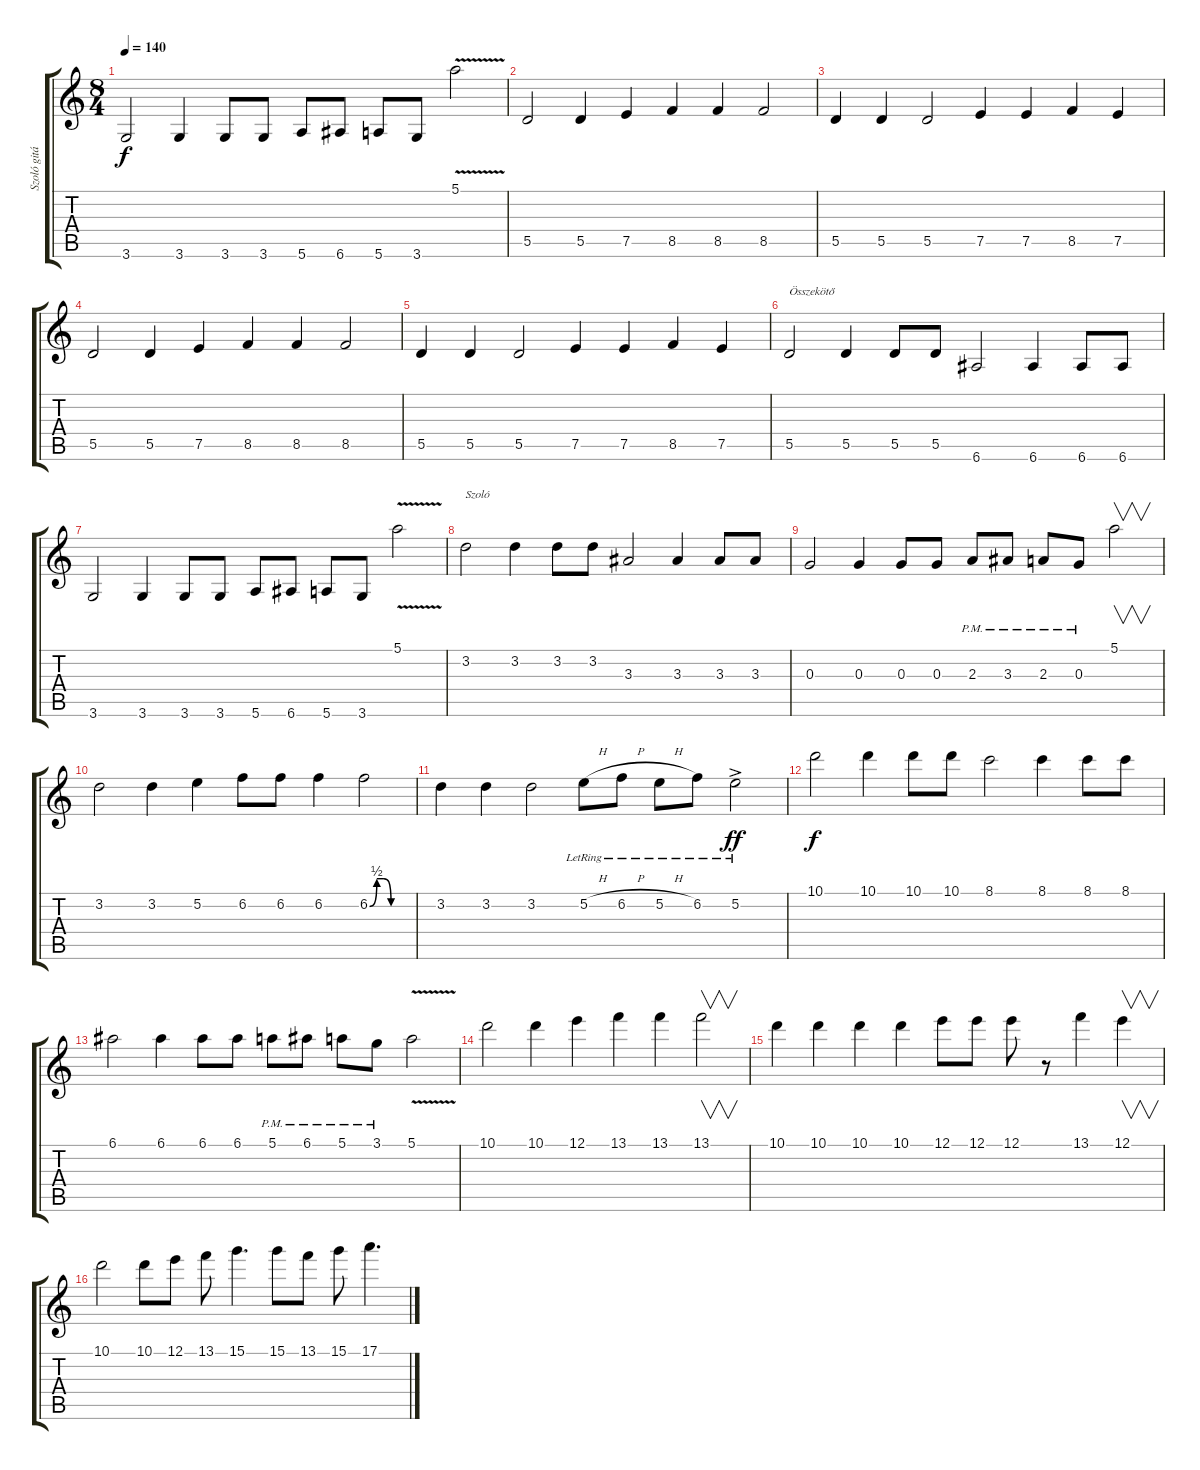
\track ("Szoló gitár" "Szoló gitá") {instrument overdrivenguitar}
\staff {score tabs}
\tuning (E4 B3 G3 D3 A2 E2) {hide}
\ts (8 4)
\tempo 140
\clef g2
\ks c
3.6.2{dy f} 3.6.4 3.6.8 3.6.8 5.6.8 6.6.8 5.6.8 3.6.8 5.1{v}.2 |
5.5.2 5.5.4 7.5.4 8.5.4 8.5.4 8.5.2 |
5.5.4 5.5.4 5.5.2 7.5.4 7.5.4 8.5.4 7.5.4 |
5.5.2 5.5.4 7.5.4 8.5.4 8.5.4 8.5.2 |
5.5.4 5.5.4 5.5.2 7.5.4 7.5.4 8.5.4 7.5.4 |
5.5.2{txt "Összekötő"} 5.5.4 5.5.8 5.5.8 6.6.2 6.6.4 6.6.8 6.6.8 |
3.6.2 3.6.4 3.6.8 3.6.8 5.6.8 6.6.8 5.6.8 3.6.8 5.1{v}.2 |
3.2.2{txt "Szoló"} 3.2.4 3.2.8 3.2.8 3.3.2 3.3.4 3.3.8 3.3.8 |
0.3.2 0.3.4 0.3.8 0.3.8 2.3{pm}.8 3.3{pm}.8 2.3{pm}.8 0.3{pm}.8 5.1.2{v} |
3.2.2 3.2.4 5.2.4 6.2.8 6.2.8 6.2.4 6.2{be (custom 0 0 10 2 20 2 30 0 60 0)}.2 |
3.2.4 3.2.4 3.2.2 5.2{h lr}.8 6.2{h lr}.8 5.2{h lr}.8 6.2{lr}.8 5.2{ac lr}.2{dy ff} |
10.1.2{dy f} 10.1.4 10.1.8 10.1.8 8.1.2 8.1.4 8.1.8 8.1.8 |
6.1.2 6.1.4 6.1.8 6.1.8 5.1{pm}.8 6.1{pm}.8 5.1{pm}.8 3.1{pm}.8 5.1{v}.2 |
10.1.2 10.1.4 12.1.4 13.1.4 13.1.4 13.1.2{v} |
10.1.4 10.1.4 10.1.4 10.1.4 12.1.8 12.1.8 12.1.8 r.8 13.1.4 12.1.4{v} |
10.1.2 10.1.8 12.1.8 13.1.8 15.1.4{d} 15.1.8 13.1.8 15.1.8 17.1.4{d}
